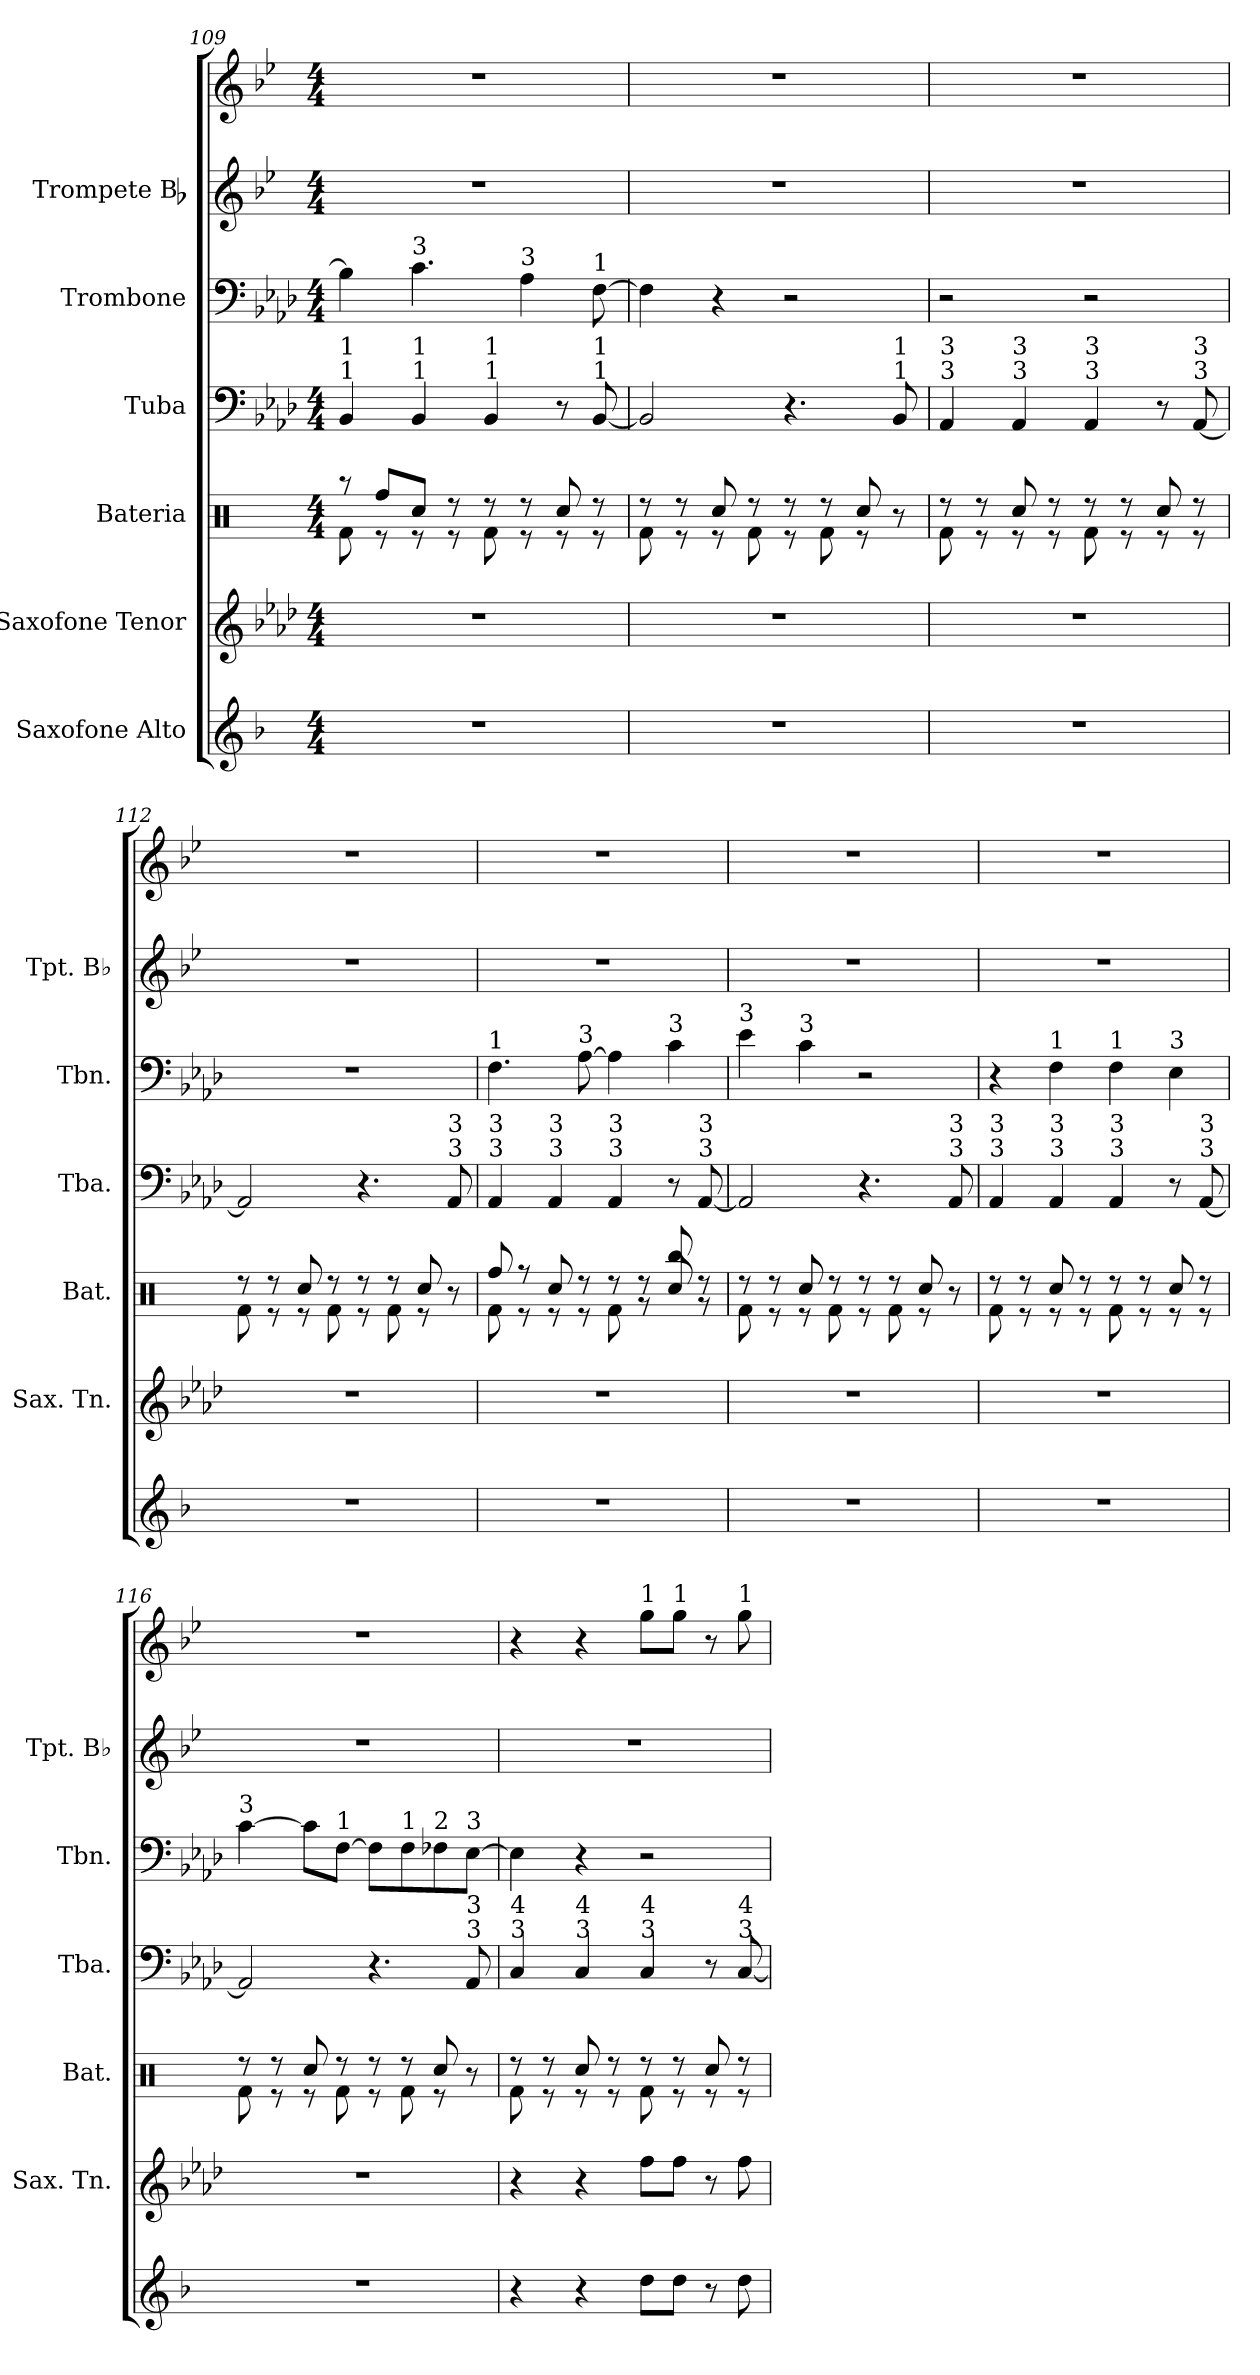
**kern	**kern	**kern	**kern	**kern	**kern	**kern
*part6	*part5	*part4	*part3	*part2	*part1	*part1
*staff7	*staff6	*staff5	*staff4	*staff3	*staff2	*staff1
*I"Saxofone Alto	*I"Saxofone Tenor	*I"Bateria	*I"Tuba	*I"Trombone	*I"Trompete Bb	*
*	*I'Sax. Tn.	*I'Bat.	*I'Tba.	*I'Tbn.	*I'Tpt. Bb	*
*clefG2	*clefG2	*clefX	*clefF4	*clefF4	*clefG2	*clefG2
*ITrd5c9	*ITrd8c14	*	*	*	*ITrd1c2	*ITrd1c2
*k[b-e-a-d-]	*k[b-e-a-d-]	*k[]	*k[b-e-a-d-]	*k[b-e-a-d-]	*k[b-e-a-d-]	*k[b-e-a-d-]
*M4/4	*M4/4	*M4/4	*M4/4	*M4/4	*M4/4	*M4/4
=109	=109	=109	=109	=109	=109	=109
*	*	*^	*	*	*	*
!	!	!	!	!LO:TX:a:t=1	!	!	!
!	!	!	!	!LO:TX:a:t=1	!	!	!
1r	1r	8r	8Rf\	4BB-/	4B-\]	1r	1r
.	.	8Rff/L	8r	.	.	.	.
!	!	!	!	!	!LO:TX:a:t=3	!	!
!	!	!	!	!LO:TX:a:t=1	!	!	!
!	!	!	!	!LO:TX:a:t=1	!	!	!
.	.	8Rcc/J	8r	4BB-/	4.c\	.	.
.	.	8r	8r	.	.	.	.
!	!	!	!	!LO:TX:a:t=1	!	!	!
!	!	!	!	!LO:TX:a:t=1	!	!	!
.	.	8r	8Rf\	4BB-/	.	.	.
!	!	!	!	!	!LO:TX:a:t=3	!	!
.	.	8r	8r	.	4A-\	.	.
.	.	8Rcc/	8r	8r	.	.	.
!	!	!	!	!	!LO:TX:a:t=1	!	!
!	!	!	!	!LO:TX:a:t=1	!	!	!
!	!	!	!	!LO:TX:a:t=1	!	!	!
.	.	8r	8r	[8BB-/	[8F\	.	.
=110	=110	=110	=110	=110	=110	=110	=110
1r	1r	8r	8Rf\	2BB-/]	4F\]	1r	1r
.	.	8r	8r	.	.	.	.
.	.	8Rcc/	8r	.	4r	.	.
.	.	8r	8Rf\	.	.	.	.
.	.	8r	8r	4.r	2r	.	.
.	.	8r	8Rf\	.	.	.	.
.	.	8Rcc/	8r	.	.	.	.
!	!	!	!	!LO:TX:a:t=1	!	!	!
!	!	!	!	!LO:TX:a:t=1	!	!	!
.	.	8ryy	8r	8BB-/	.	.	.
!!LO:PB:g=z
=111	=111	=111	=111	=111	=111	=111	=111
!	!	!	!	!LO:TX:a:t=3	!	!	!
!	!	!	!	!LO:TX:a:t=3	!	!	!
1r	1r	8r	8Rf\	4AA-/	2r	1r	1r
.	.	8r	8r	.	.	.	.
!	!	!	!	!LO:TX:a:t=3	!	!	!
!	!	!	!	!LO:TX:a:t=3	!	!	!
.	.	8Rcc/	8r	4AA-/	.	.	.
.	.	8r	8r	.	.	.	.
!	!	!	!	!LO:TX:a:t=3	!	!	!
!	!	!	!	!LO:TX:a:t=3	!	!	!
.	.	8r	8Rf\	4AA-/	2r	.	.
.	.	8r	8r	.	.	.	.
.	.	8Rcc/	8r	8r	.	.	.
!	!	!	!	!LO:TX:a:t=3	!	!	!
!	!	!	!	!LO:TX:a:t=3	!	!	!
.	.	8r	8r	[8AA-/	.	.	.
=112	=112	=112	=112	=112	=112	=112	=112
1r	1r	8r	8Rf\	2AA-/]	1r	1r	1r
.	.	8r	8r	.	.	.	.
.	.	8Rcc/	8r	.	.	.	.
.	.	8r	8Rf\	.	.	.	.
.	.	8r	8r	4.r	.	.	.
.	.	8r	8Rf\	.	.	.	.
.	.	8Rcc/	8r	.	.	.	.
!	!	!	!	!LO:TX:a:t=3	!	!	!
!	!	!	!	!LO:TX:a:t=3	!	!	!
.	.	8ryy	8r	8AA-/	.	.	.
=113	=113	=113	=113	=113	=113	=113	=113
!	!	!	!	!	!LO:TX:a:t=1	!	!
!	!	!	!	!LO:TX:a:t=3	!	!	!
!	!	!	!	!LO:TX:a:t=3	!	!	!
1r	1r	8Rff/	8Rf\	4AA-/	4.F\	1r	1r
.	.	8r	8r	.	.	.	.
!	!	!	!	!LO:TX:a:t=3	!	!	!
!	!	!	!	!LO:TX:a:t=3	!	!	!
.	.	8Rcc/	8r	4AA-/	.	.	.
!	!	!	!	!	!LO:TX:a:t=3	!	!
.	.	8r	8r	.	[8A-\	.	.
!	!	!	!	!LO:TX:a:t=3	!	!	!
!	!	!	!	!LO:TX:a:t=3	!	!	!
.	.	8r	8Rf\	4AA-/	4A-\]	.	.
.	.	8r	8r	.	.	.	.
!	!	!	!	!	!LO:TX:a:t=3	!	!
.	.	8Rcc/	8Rbb/	8r	4c\	.	.
!	!	!	!	!LO:TX:a:t=3	!	!	!
!	!	!	!	!LO:TX:a:t=3	!	!	!
.	.	8r	8r	[8AA-/	.	.	.
=114	=114	=114	=114	=114	=114	=114	=114
!	!	!	!	!	!LO:TX:a:t=3	!	!
1r	1r	8r	8Rf\	2AA-/]	4e-\	1r	1r
.	.	8r	8r	.	.	.	.
!	!	!	!	!	!LO:TX:a:t=3	!	!
.	.	8Rcc/	8r	.	4c\	.	.
.	.	8r	8Rf\	.	.	.	.
.	.	8r	8r	4.r	2r	.	.
.	.	8r	8Rf\	.	.	.	.
.	.	8Rcc/	8r	.	.	.	.
!	!	!	!	!LO:TX:a:t=3	!	!	!
!	!	!	!	!LO:TX:a:t=3	!	!	!
.	.	8ryy	8r	8AA-/	.	.	.
!!LO:PB:g=z
=115	=115	=115	=115	=115	=115	=115	=115
!	!	!	!	!LO:TX:a:t=3	!	!	!
!	!	!	!	!LO:TX:a:t=3	!	!	!
1r	1r	8r	8Rf\	4AA-/	4r	1r	1r
.	.	8r	8r	.	.	.	.
!	!	!	!	!	!LO:TX:a:t=1	!	!
!	!	!	!	!LO:TX:a:t=3	!	!	!
!	!	!	!	!LO:TX:a:t=3	!	!	!
.	.	8Rcc/	8r	4AA-/	4F\	.	.
.	.	8r	8r	.	.	.	.
!	!	!	!	!	!LO:TX:a:t=1	!	!
!	!	!	!	!LO:TX:a:t=3	!	!	!
!	!	!	!	!LO:TX:a:t=3	!	!	!
.	.	8r	8Rf\	4AA-/	4F\	.	.
.	.	8r	8r	.	.	.	.
!	!	!	!	!	!LO:TX:a:t=3	!	!
.	.	8Rcc/	8r	8r	4E-\	.	.
!	!	!	!	!LO:TX:a:t=3	!	!	!
!	!	!	!	!LO:TX:a:t=3	!	!	!
.	.	8r	8r	[8AA-/	.	.	.
=116	=116	=116	=116	=116	=116	=116	=116
!	!	!	!	!	!LO:TX:a:t=3	!	!
1r	1r	8r	8Rf\	2AA-/]	[4c\	1r	1r
.	.	8r	8r	.	.	.	.
.	.	8Rcc/	8r	.	8c\L]	.	.
!	!	!	!	!	!LO:TX:a:t=1	!	!
.	.	8r	8Rf\	.	[8F\J	.	.
.	.	8r	8r	4.r	8F\L]	.	.
!	!	!	!	!	!LO:TX:a:t=1	!	!
.	.	8r	8Rf\	.	8F\	.	.
!	!	!	!	!	!LO:TX:a:t=2	!	!
.	.	8Rcc/	8r	.	8F-X\	.	.
!	!	!	!	!	!LO:TX:a:t=3	!	!
!	!	!	!	!LO:TX:a:t=3	!	!	!
!	!	!	!	!LO:TX:a:t=3	!	!	!
.	.	8ryy	8r	8AA-/	[8E-\J	.	.
=117	=117	=117	=117	=117	=117	=117	=117
!	!	!	!	!LO:TX:a:t=3	!	!	!
!	!	!	!	!LO:TX:a:t=4	!	!	!
4r	4r	8r	8Rf\	4C/	4E-\]	1r	4r
.	.	8r	8r	.	.	.	.
!	!	!	!	!LO:TX:a:t=3	!	!	!
!	!	!	!	!LO:TX:a:t=4	!	!	!
4r	4r	8Rcc/	8r	4C/	4r	.	4r
.	.	8r	8r	.	.	.	.
!	!	!	!	!	!	!	!LO:TX:a:t=1
!	!	!	!	!LO:TX:a:t=3	!	!	!
!	!	!	!	!LO:TX:a:t=4	!	!	!
8f\L	8f\L	8r	8Rf\	4C/	2r	.	8ff\L
!	!	!	!	!	!	!	!LO:TX:a:t=1
8f\J	8f\J	8r	8r	.	.	.	8ff\J
8r	8r	8Rcc/	8r	8r	.	.	8r
!	!	!	!	!	!	!	!LO:TX:a:t=1
!	!	!	!	!LO:TX:a:t=3	!	!	!
!	!	!	!	!LO:TX:a:t=4	!	!	!
8f\	8f\	8r	8r	[8C/	.	.	8ff\
*	*	*v	*v	*	*	*	*
=	=	=	=	=	=	=
*-	*-	*-	*-	*-	*-	*-
